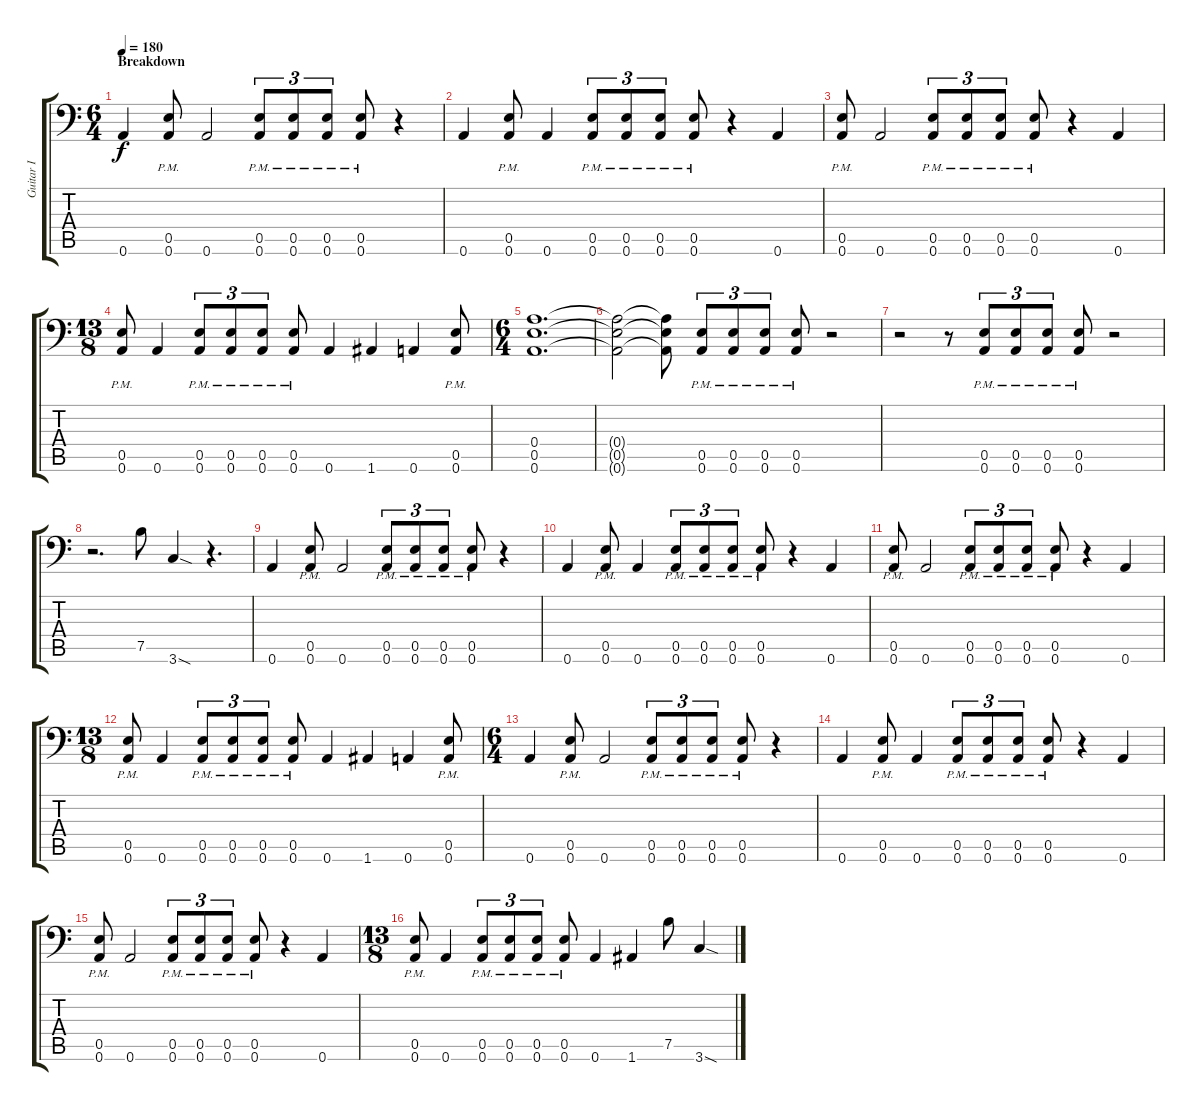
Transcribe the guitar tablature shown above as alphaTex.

\track ("Guitar I" "Guitar I") {instrument distortionguitar}
\staff {score tabs}
\tuning (B3 Gb3 D3 A2 E2 A1) {hide}
\ts (6 4)
\section ("" "Breakdown")
\tempo 180
\clef f4
\ks c
0.6.4{dy f} (0.5{pm} 0.6{pm}).8 0.6.2 (0.5{pm} 0.6{pm}).8{tu (3 2)} (0.5{pm} 0.6{pm}).8{tu (3 2)} (0.5{pm} 0.6{pm}).8{tu (3 2)} (0.5{pm} 0.6{pm}).8 r.4 |
0.6.4 (0.5{pm} 0.6{pm}).8 0.6.4 (0.5{pm} 0.6{pm}).8{tu (3 2)} (0.5{pm} 0.6{pm}).8{tu (3 2)} (0.5{pm} 0.6{pm}).8{tu (3 2)} (0.5{pm} 0.6{pm}).8 r.4 0.6.4 |
(0.5{pm} 0.6{pm}).8 0.6.2 (0.5{pm} 0.6{pm}).8{tu (3 2)} (0.5{pm} 0.6{pm}).8{tu (3 2)} (0.5{pm} 0.6{pm}).8{tu (3 2)} (0.5{pm} 0.6{pm}).8 r.4 0.6.4 |
\ts (13 8)
(0.5{pm} 0.6{pm}).8 0.6.4 (0.5{pm} 0.6{pm}).8{tu (3 2)} (0.5{pm} 0.6{pm}).8{tu (3 2)} (0.5{pm} 0.6{pm}).8{tu (3 2)} (0.5{pm} 0.6{pm}).8 0.6.4 1.6.4 0.6.4 (0.5{pm} 0.6{pm}).8 |
\ts (6 4)
(0.4 0.5 0.6).1{d} |
(0.4{t} 0.5{t} 0.6{t}).2 (0.4{t} 0.5{t} 0.6{t}).8 (0.5{pm} 0.6{pm}).8{tu (3 2)} (0.5{pm} 0.6{pm}).8{tu (3 2)} (0.5{pm} 0.6{pm}).8{tu (3 2)} (0.5{pm} 0.6{pm}).8 r.2 |
r.2 r.8 (0.5{pm} 0.6{pm}).8{tu (3 2)} (0.5{pm} 0.6{pm}).8{tu (3 2)} (0.5{pm} 0.6{pm}).8{tu (3 2)} (0.5{pm} 0.6{pm}).8 r.2 |
r.2{d} 7.5.8 3.6{sod}.4 r.4{d} |
0.6.4 (0.5{pm} 0.6{pm}).8 0.6.2 (0.5{pm} 0.6{pm}).8{tu (3 2)} (0.5{pm} 0.6{pm}).8{tu (3 2)} (0.5{pm} 0.6{pm}).8{tu (3 2)} (0.5{pm} 0.6{pm}).8 r.4 |
0.6.4 (0.5{pm} 0.6{pm}).8 0.6.4 (0.5{pm} 0.6{pm}).8{tu (3 2)} (0.5{pm} 0.6{pm}).8{tu (3 2)} (0.5{pm} 0.6{pm}).8{tu (3 2)} (0.5{pm} 0.6{pm}).8 r.4 0.6.4 |
(0.5{pm} 0.6{pm}).8 0.6.2 (0.5{pm} 0.6{pm}).8{tu (3 2)} (0.5{pm} 0.6{pm}).8{tu (3 2)} (0.5{pm} 0.6{pm}).8{tu (3 2)} (0.5{pm} 0.6{pm}).8 r.4 0.6.4 |
\ts (13 8)
(0.5{pm} 0.6{pm}).8 0.6.4 (0.5{pm} 0.6{pm}).8{tu (3 2)} (0.5{pm} 0.6{pm}).8{tu (3 2)} (0.5{pm} 0.6{pm}).8{tu (3 2)} (0.5{pm} 0.6{pm}).8 0.6.4 1.6.4 0.6.4 (0.5{pm} 0.6{pm}).8 |
\ts (6 4)
0.6.4 (0.5{pm} 0.6{pm}).8 0.6.2 (0.5{pm} 0.6{pm}).8{tu (3 2)} (0.5{pm} 0.6{pm}).8{tu (3 2)} (0.5{pm} 0.6{pm}).8{tu (3 2)} (0.5{pm} 0.6{pm}).8 r.4 |
0.6.4 (0.5{pm} 0.6{pm}).8 0.6.4 (0.5{pm} 0.6{pm}).8{tu (3 2)} (0.5{pm} 0.6{pm}).8{tu (3 2)} (0.5{pm} 0.6{pm}).8{tu (3 2)} (0.5{pm} 0.6{pm}).8 r.4 0.6.4 |
(0.5{pm} 0.6{pm}).8 0.6.2 (0.5{pm} 0.6{pm}).8{tu (3 2)} (0.5{pm} 0.6{pm}).8{tu (3 2)} (0.5{pm} 0.6{pm}).8{tu (3 2)} (0.5{pm} 0.6{pm}).8 r.4 0.6.4 |
\ts (13 8)
(0.5{pm} 0.6{pm}).8 0.6.4 (0.5{pm} 0.6{pm}).8{tu (3 2)} (0.5{pm} 0.6{pm}).8{tu (3 2)} (0.5{pm} 0.6{pm}).8{tu (3 2)} (0.5{pm} 0.6{pm}).8 0.6.4 1.6.4 7.5.8 3.6{sod}.4
